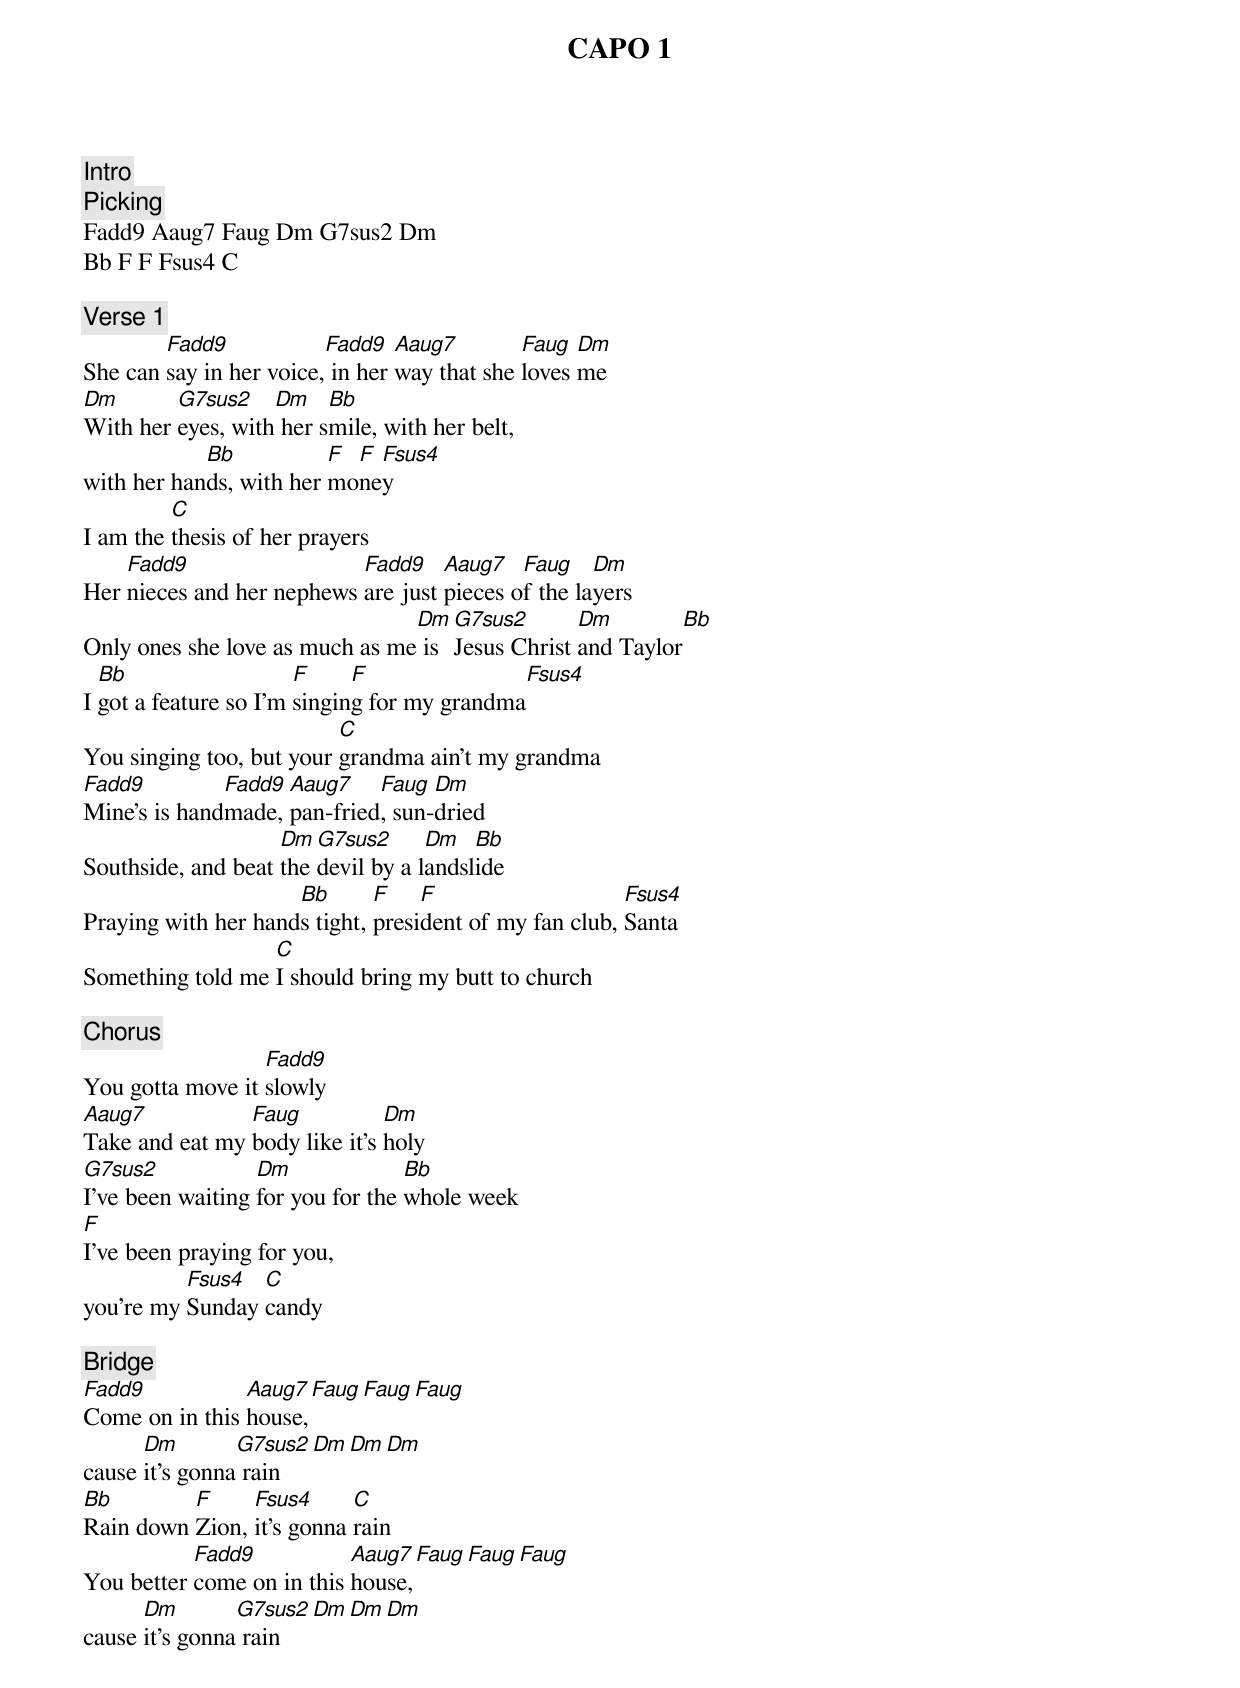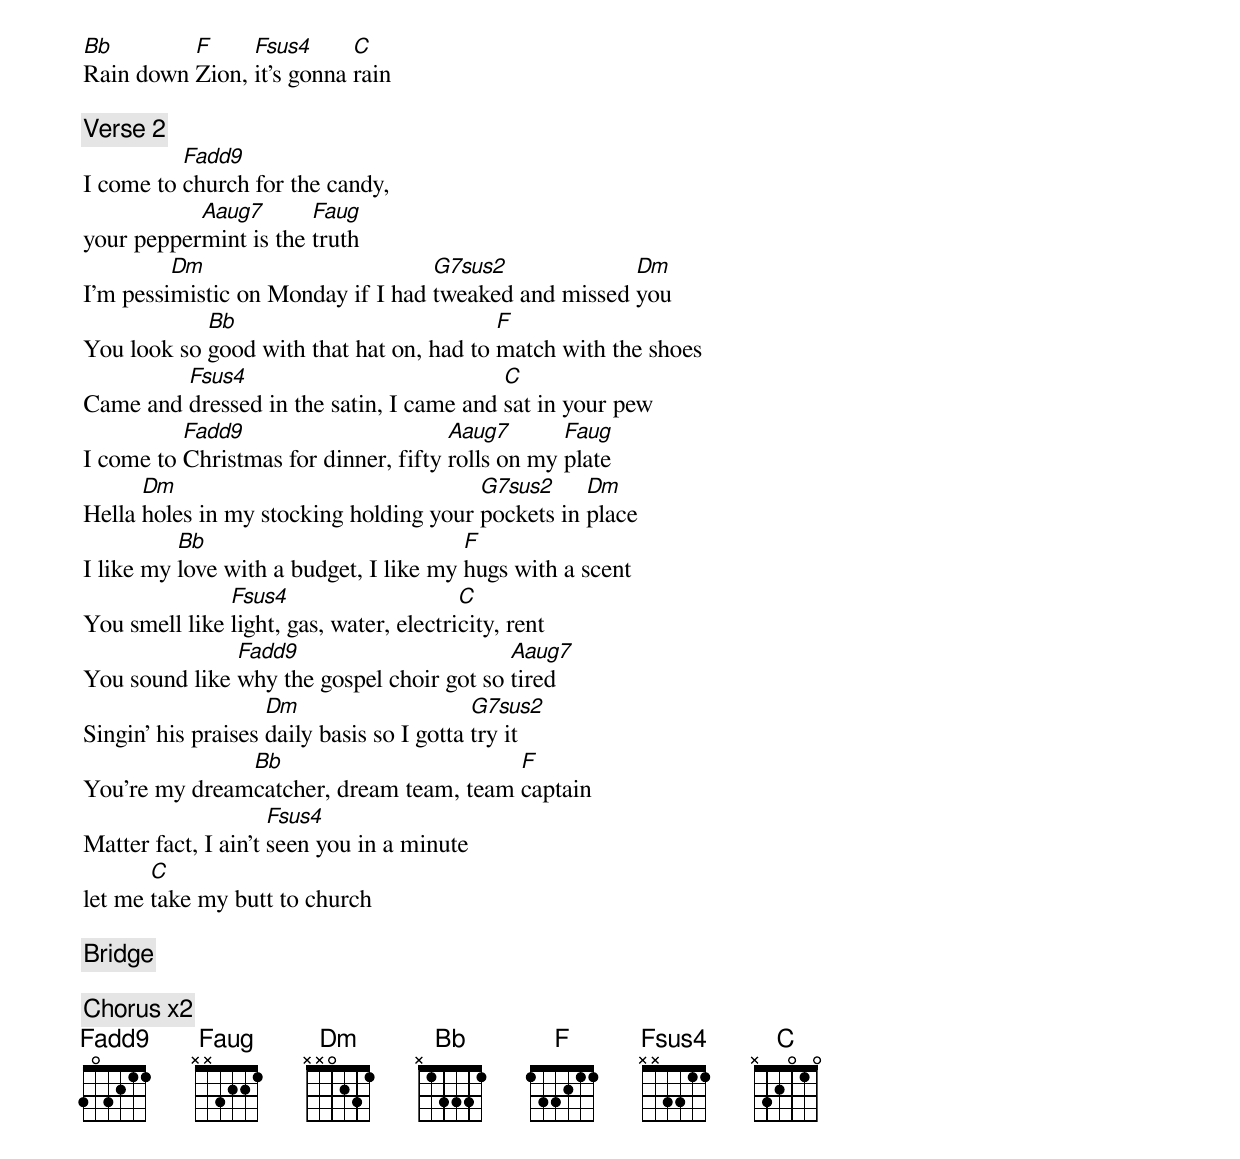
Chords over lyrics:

CAPO 1
[Intro]
Picking
Fadd9 Aaug7 Faug Dm G7sus2 Dm
Bb F F Fsus4 C

[Verse 1]
        Fadd9            Fadd9   Aaug7        Faug  Dm
She can say in her voice, in her way that she loves me
Dm       G7sus2    Dm    Bb
With her eyes, with her smile, with her belt,
            Bb           F F Fsus4
with her hands, with her money
         C
I am the thesis of her prayers
    Fadd9                  Fadd9    Aaug7   Faug    Dm
Her nieces and her nephews are just pieces of the layers
                                Dm  G7sus2       Dm         Bb
Only ones she love as much as me is Jesus Christ and Taylor
  Bb                   F     F                Fsus4
I got a feature so I'm singing for my grandma
                          C
You singing too, but your grandma ain't my grandma
Fadd9         Fadd9 Aaug7    Faug  Dm
Mine's is handmade, pan-fried, sun-dried
                    Dm  G7sus2      Dm   Bb
Southside, and beat the devil by a landslide
                     Bb       F    F                    Fsus4
Praying with her hands tight, president of my fan club, Santa
                  C
Something told me I should bring my butt to church

[Chorus]
                  Fadd9
You gotta move it slowly
Aaug7           Faug           Dm
Take and eat my body like it's holy
G7sus2            Dm              Bb
I've been waiting for you for the whole week
F
I've been praying for you,
          Fsus4  C
you're my Sunday candy

[Bridge]
Fadd9           Aaug7 Faug Faug Faug
Come on in this house,
      Dm        G7sus2 Dm Dm Dm
cause it's gonna rain
Bb        F     Fsus4      C
Rain down Zion, it's gonna rain
           Fadd9           Aaug7 Faug Faug Faug
You better come on in this house,
      Dm        G7sus2 Dm Dm Dm
cause it's gonna rain
Bb        F     Fsus4      C
Rain down Zion, it's gonna rain

[Verse 2]
          Fadd9
I come to church for the candy,
           Aaug7       Faug
your peppermint is the truth
         Dm                        G7sus2             Dm
I'm pessimistic on Monday if I had tweaked and missed you
            Bb                            F
You look so good with that hat on, had to match with the shoes
         Fsus4                            C
Came and dressed in the satin, I came and sat in your pew
          Fadd9                       Aaug7       Faug
I come to Christmas for dinner, fifty rolls on my plate
      Dm                                G7sus2     Dm
Hella holes in my stocking holding your pockets in place
          Bb                            F
I like my love with a budget, I like my hugs with a scent
               Fsus4                     C
You smell like light, gas, water, electricity, rent
               Fadd9                       Aaug7
You sound like why the gospel choir got so tired
                    Dm                     G7sus2
Singin' his praises daily basis so I gotta try it
               Bb                        F
You're my dreamcatcher, dream team, team captain
                     Fsus4
Matter fact, I ain't seen you in a minute
       C
let me take my butt to church

[Bridge]

[Chorus x2]
